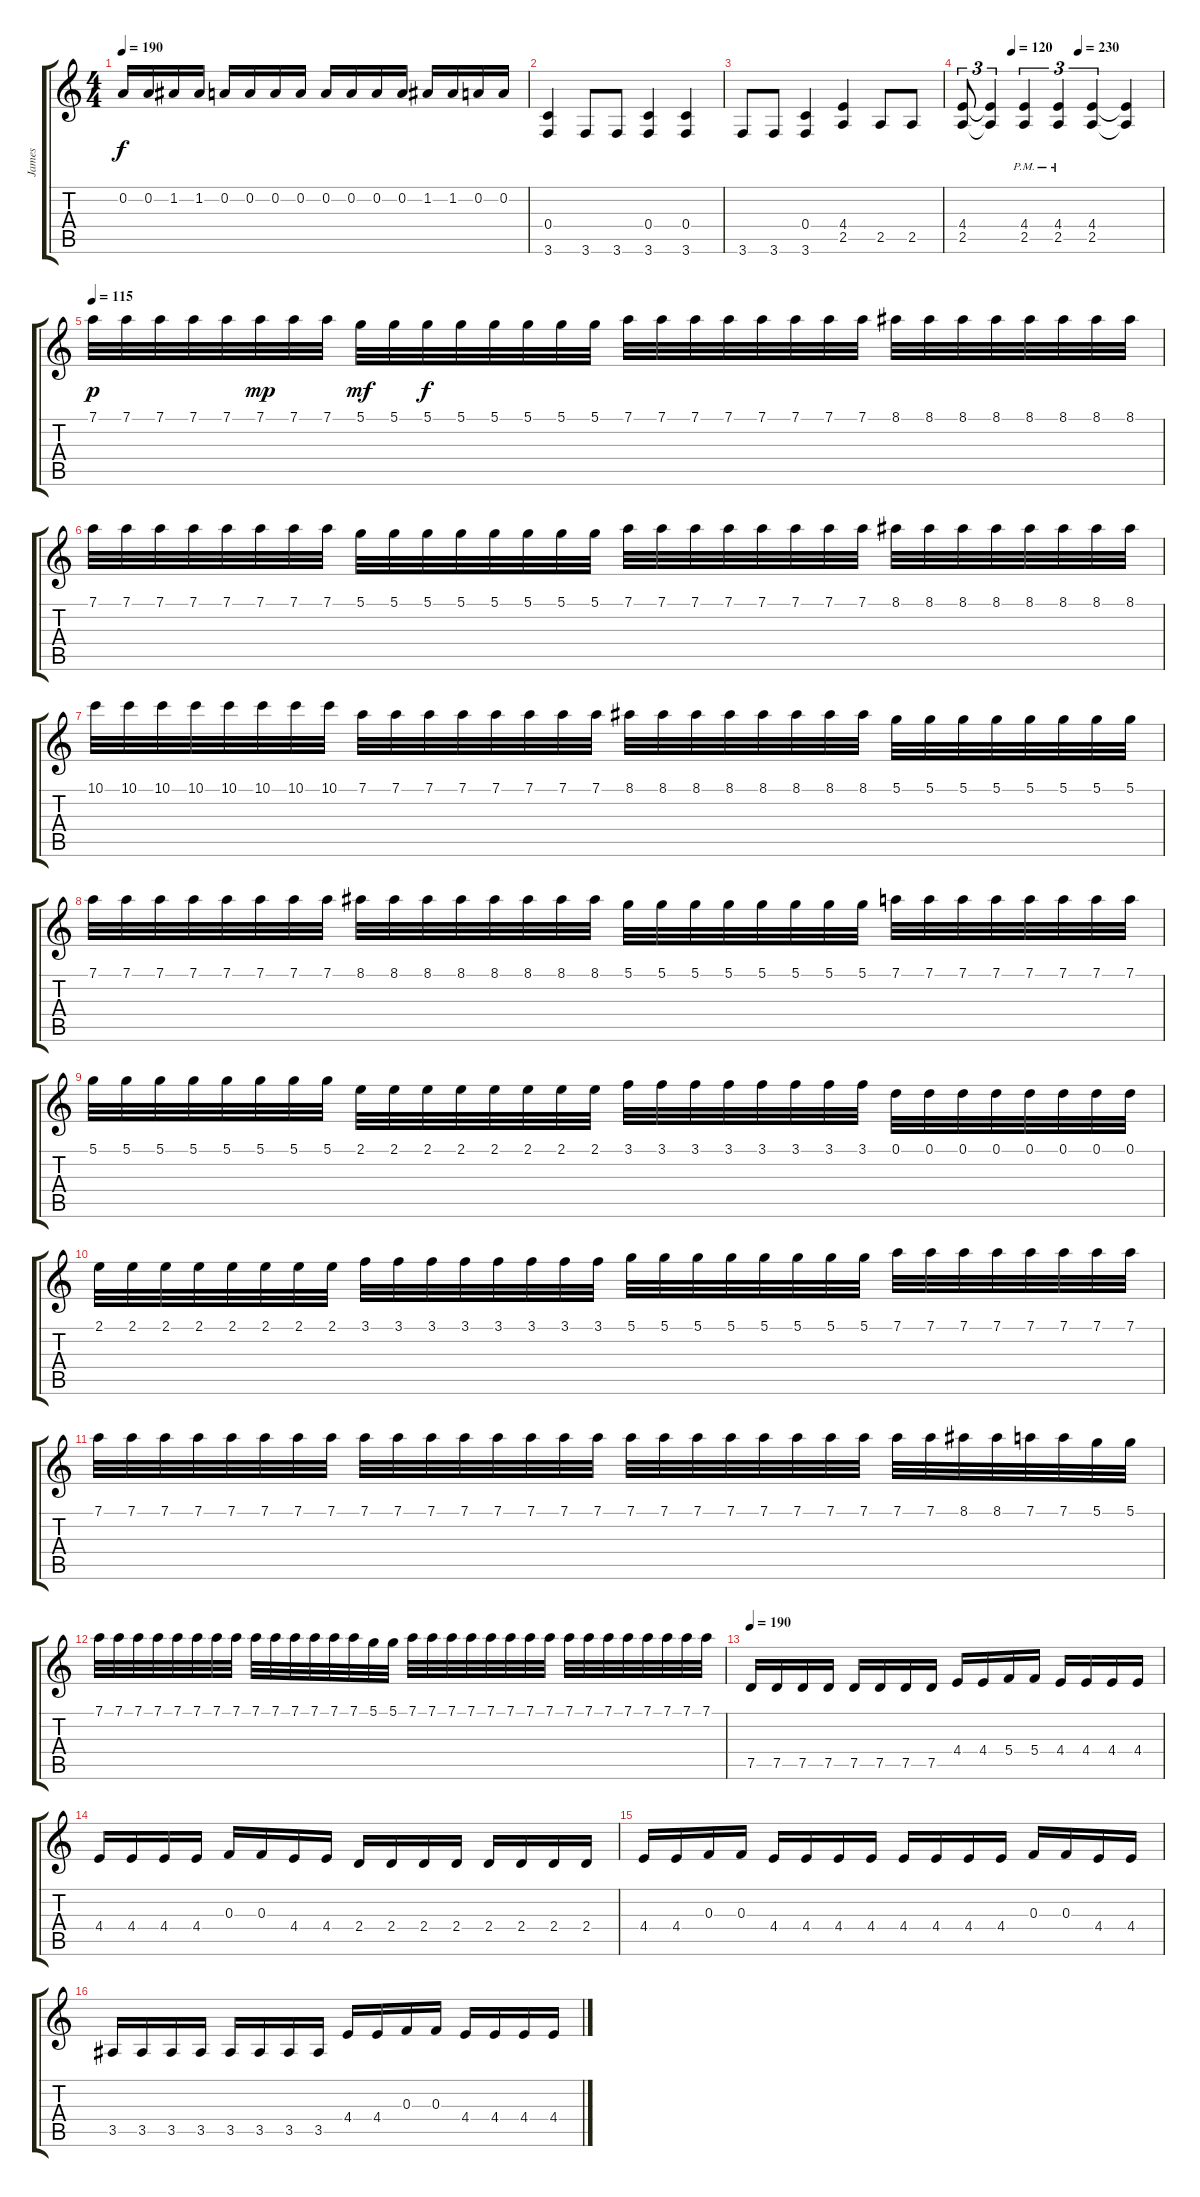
\track ("James" "James") {instrument distortionguitar}
\staff {score tabs}
\tuning (D4 A3 F3 C3 G2 D2) {hide}
\ts (4 4)
\tempo 190
\clef g2
\ks c
0.2.16{dy f} 0.2.16 1.2.16 1.2.16 0.2.16 0.2.16 0.2.16 0.2.16 0.2.16 0.2.16 0.2.16 0.2.16 1.2.16 1.2.16 0.2.16 0.2.16 |
(0.4 3.6).4 3.6.8 3.6.8 (0.4 3.6).4 (0.4 3.6).4 |
3.6.8 3.6.8 (0.4 3.6).4 (4.4 2.5).4 2.5.8 2.5.8 |
\tempo (120 0.25)
\tempo (230 0.5833333333333334)
(4.4 2.5).8{tu (3 2)} (4.4{t} 2.5{t}).4{tu (3 2)} (4.4{pm} 2.5{pm}).4{tu (3 2)} (4.4{pm} 2.5{pm}).4{tu (3 2)} (4.4 2.5).4{tu (3 2)} (4.4{t} 2.5{t}).4 |
\tempo 115
7.1.32{dy p} 7.1.32 7.1.32 7.1.32 7.1.32 7.1.32{dy mp} 7.1.32 7.1.32 5.1.32{dy mf} 5.1.32 5.1.32{dy f} 5.1.32 5.1.32 5.1.32 5.1.32 5.1.32 7.1.32 7.1.32 7.1.32 7.1.32 7.1.32 7.1.32 7.1.32 7.1.32 8.1.32 8.1.32 8.1.32 8.1.32 8.1.32 8.1.32 8.1.32 8.1.32 |
7.1.32 7.1.32 7.1.32 7.1.32 7.1.32 7.1.32 7.1.32 7.1.32 5.1.32 5.1.32 5.1.32 5.1.32 5.1.32 5.1.32 5.1.32 5.1.32 7.1.32 7.1.32 7.1.32 7.1.32 7.1.32 7.1.32 7.1.32 7.1.32 8.1.32 8.1.32 8.1.32 8.1.32 8.1.32 8.1.32 8.1.32 8.1.32 |
10.1.32 10.1.32 10.1.32 10.1.32 10.1.32 10.1.32 10.1.32 10.1.32 7.1.32 7.1.32 7.1.32 7.1.32 7.1.32 7.1.32 7.1.32 7.1.32 8.1.32 8.1.32 8.1.32 8.1.32 8.1.32 8.1.32 8.1.32 8.1.32 5.1.32 5.1.32 5.1.32 5.1.32 5.1.32 5.1.32 5.1.32 5.1.32 |
7.1.32 7.1.32 7.1.32 7.1.32 7.1.32 7.1.32 7.1.32 7.1.32 8.1.32 8.1.32 8.1.32 8.1.32 8.1.32 8.1.32 8.1.32 8.1.32 5.1.32 5.1.32 5.1.32 5.1.32 5.1.32 5.1.32 5.1.32 5.1.32 7.1.32 7.1.32 7.1.32 7.1.32 7.1.32 7.1.32 7.1.32 7.1.32 |
5.1.32 5.1.32 5.1.32 5.1.32 5.1.32 5.1.32 5.1.32 5.1.32 2.1.32 2.1.32 2.1.32 2.1.32 2.1.32 2.1.32 2.1.32 2.1.32 3.1.32 3.1.32 3.1.32 3.1.32 3.1.32 3.1.32 3.1.32 3.1.32 0.1.32 0.1.32 0.1.32 0.1.32 0.1.32 0.1.32 0.1.32 0.1.32 |
2.1.32 2.1.32 2.1.32 2.1.32 2.1.32 2.1.32 2.1.32 2.1.32 3.1.32 3.1.32 3.1.32 3.1.32 3.1.32 3.1.32 3.1.32 3.1.32 5.1.32 5.1.32 5.1.32 5.1.32 5.1.32 5.1.32 5.1.32 5.1.32 7.1.32 7.1.32 7.1.32 7.1.32 7.1.32 7.1.32 7.1.32 7.1.32 |
7.1.32 7.1.32 7.1.32 7.1.32 7.1.32 7.1.32 7.1.32 7.1.32 7.1.32 7.1.32 7.1.32 7.1.32 7.1.32 7.1.32 7.1.32 7.1.32 7.1.32 7.1.32 7.1.32 7.1.32 7.1.32 7.1.32 7.1.32 7.1.32 7.1.32 7.1.32 8.1.32 8.1.32 7.1.32 7.1.32 5.1.32 5.1.32 |
7.1.32 7.1.32 7.1.32 7.1.32 7.1.32 7.1.32 7.1.32 7.1.32 7.1.32 7.1.32 7.1.32 7.1.32 7.1.32 7.1.32 5.1.32 5.1.32 7.1.32 7.1.32 7.1.32 7.1.32 7.1.32 7.1.32 7.1.32 7.1.32 7.1.32 7.1.32 7.1.32 7.1.32 7.1.32 7.1.32 7.1.32 7.1.32 |
\tempo 190
7.5.16 7.5.16 7.5.16 7.5.16 7.5.16 7.5.16 7.5.16 7.5.16 4.4.16 4.4.16 5.4.16 5.4.16 4.4.16 4.4.16 4.4.16 4.4.16 |
4.4.16 4.4.16 4.4.16 4.4.16 0.3.16 0.3.16 4.4.16 4.4.16 2.4.16 2.4.16 2.4.16 2.4.16 2.4.16 2.4.16 2.4.16 2.4.16 |
4.4.16 4.4.16 0.3.16 0.3.16 4.4.16 4.4.16 4.4.16 4.4.16 4.4.16 4.4.16 4.4.16 4.4.16 0.3.16 0.3.16 4.4.16 4.4.16 |
3.5.16 3.5.16 3.5.16 3.5.16 3.5.16 3.5.16 3.5.16 3.5.16 4.4.16 4.4.16 0.3.16 0.3.16 4.4.16 4.4.16 4.4.16 4.4.16
